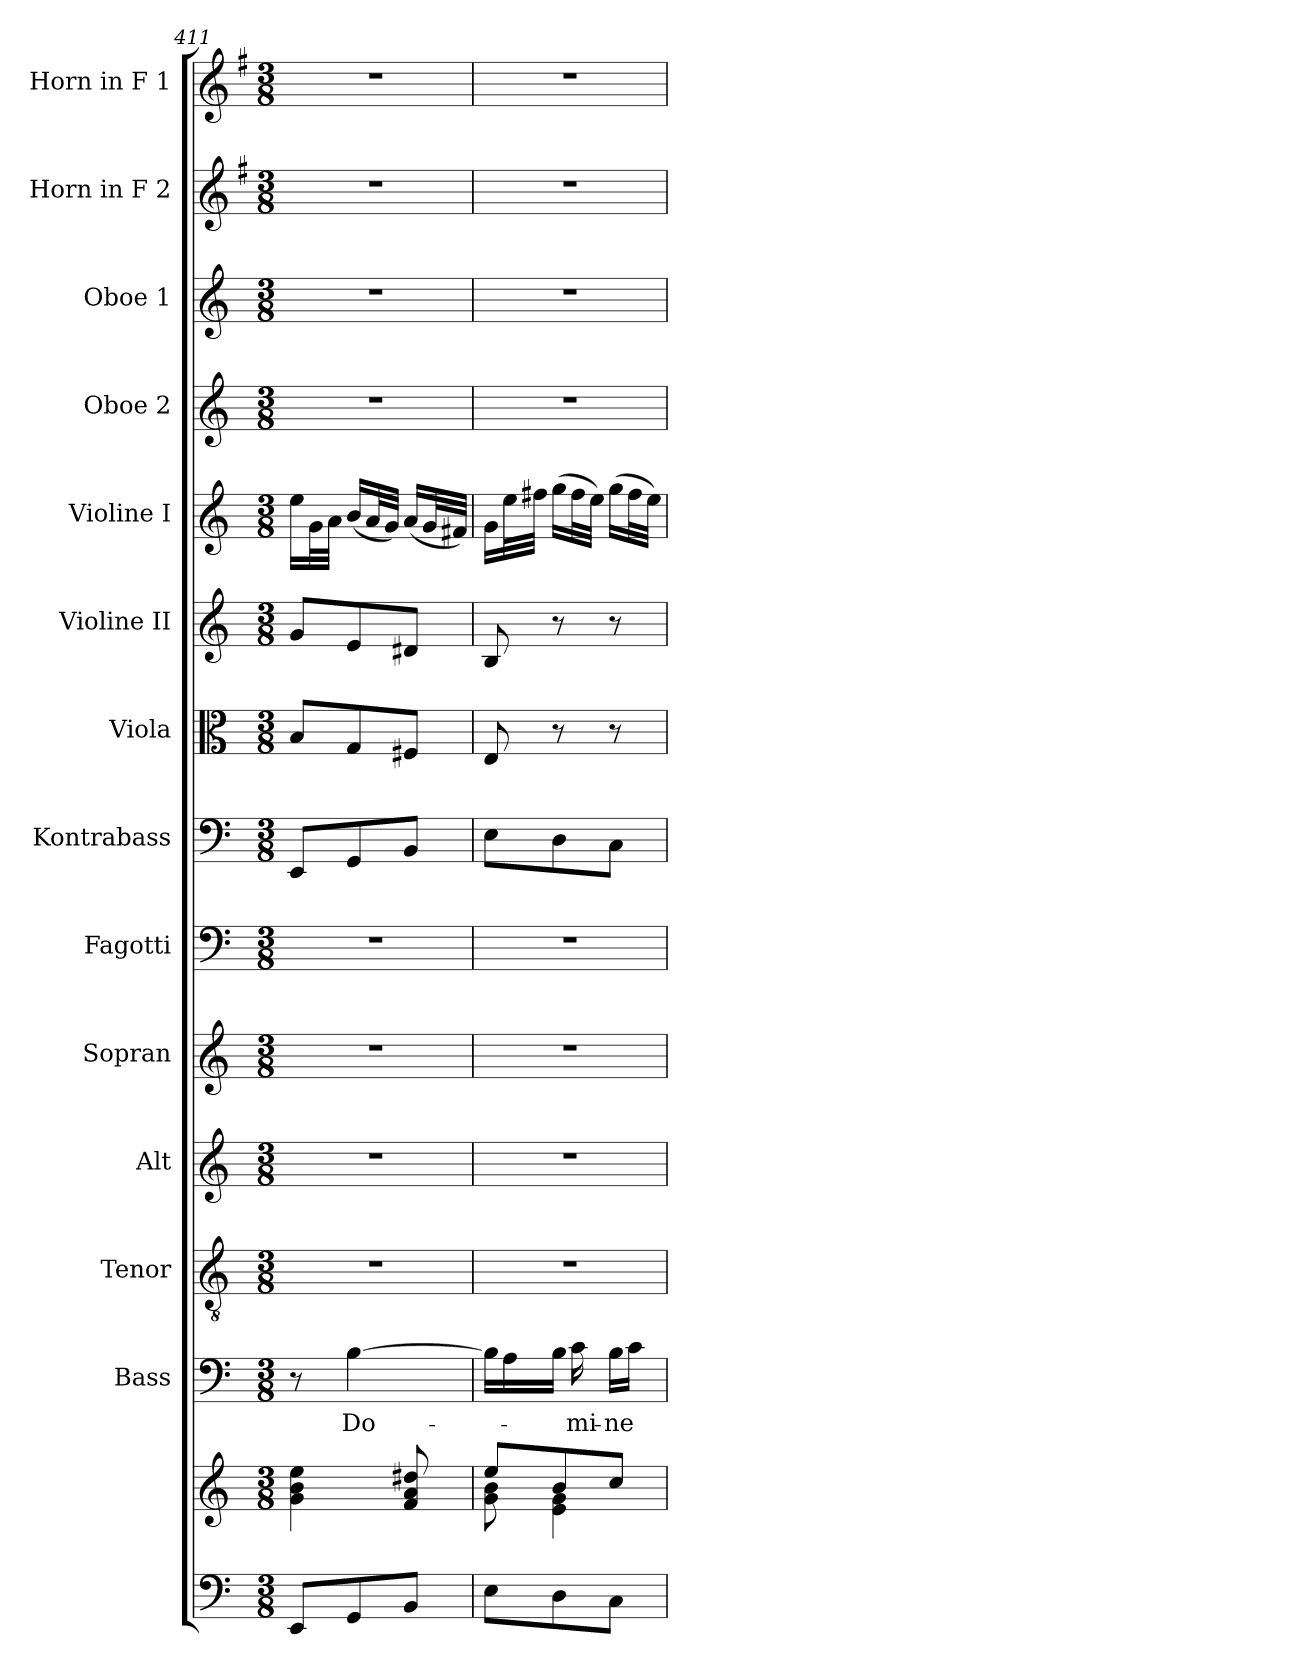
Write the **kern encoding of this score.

**kern	**kern	**kern	**text	**kern	**kern	**kern	**kern	**kern	**kern	**kern	**kern	**kern	**kern	**kern	**kern
*part14	*part14	*part13	*part13	*part12	*part11	*part10	*part9	*part8	*part7	*part6	*part5	*part4	*part3	*part2	*part1
*staff15	*staff14	*staff13	*staff13	*staff12	*staff11	*staff10	*staff9	*staff8	*staff7	*staff6	*staff5	*staff4	*staff3	*staff2	*staff1
*	*	*I"Bass	*	*I"Tenor	*I"Alt	*I"Sopran	*I"Fagotti	*I"Kontrabass	*I"Viola	*I"Violine II	*I"Violine I	*I"Oboe 2	*I"Oboe 1	*I"Horn in F 2	*I"Horn in F 1
*	*	*I'B.	*	*I'T.	*I'A.	*I'S.	*I'Fg.	*I'Kb.	*I'Vla.	*I'Vl. II	*I'Vl. I	*I'Ob. 2	*I'Ob. 1	*	*
*clefF4	*clefG2	*clefF4	*	*clefGv2	*clefG2	*clefG2	*clefF4	*clefF4	*clefC3	*clefG2	*clefG2	*clefG2	*clefG2	*clefG2	*clefG2
*	*	*	*	*	*	*	*	*ITrd7c12	*	*	*	*	*	*ITrd4c7	*ITrd4c7
*k[]	*k[]	*k[]	*	*k[]	*k[]	*k[]	*k[]	*k[]	*k[]	*k[]	*k[]	*k[]	*k[]	*k[]	*k[]
*C:	*C:	*C:	*	*C:	*C:	*C:	*C:	*C:	*C:	*C:	*C:	*C:	*C:	*C:	*C:
*M3/8	*M3/8	*M3/8	*	*M3/8	*M3/8	*M3/8	*M3/8	*M3/8	*M3/8	*M3/8	*M3/8	*M3/8	*M3/8	*M3/8	*M3/8
=411	=411	=411	=411	=411	=411	=411	=411	=411	=411	=411	=411	=411	=411	=411	=411
8EE/L	4g\ 4b\ 4ee\	8r	.	4.r	4.r	4.r	4.r	8EEE/L	8B/L	8g/L	16ee\LL	4.r	4.r	4.r	4.r
.	.	.	.	.	.	.	.	.	.	.	32g\L	.	.	.	.
.	.	.	.	.	.	.	.	.	.	.	32a\JJJ	.	.	.	.
!	!	!	!LO:LY:b	!	!	!	!	!	!	!	!	!	!	!	!
8GG/	.	[4B\	Do-	.	.	.	.	8GGG/	8G/	8e/	(<16b/LL	.	.	.	.
.	.	.	.	.	.	.	.	.	.	.	32a/L	.	.	.	.
.	.	.	.	.	.	.	.	.	.	.	32g/JJJ)	.	.	.	.
8BB/J	8f/ 8a/ 8dd#X/	.	.	.	.	.	.	8BBB/J	8F#X/J	8d#X/J	(<16a/LL	.	.	.	.
.	.	.	.	.	.	.	.	.	.	.	32g/L	.	.	.	.
.	.	.	.	.	.	.	.	.	.	.	32f#X/JJJ)	.	.	.	.
!!LO:PB:g=z
=412	=412	=412	=412	=412	=412	=412	=412	=412	=412	=412	=412	=412	=412	=412	=412
*	*^	*	*	*	*	*	*	*	*	*	*	*	*	*	*
8E\L	8ee/L	8g\ 8b\	16B\LL]	.	4.r	4.r	4.r	4.r	8EE\L	8E/	8B/	16g\LL	4.r	4.r	4.r	4.r
.	.	.	16A\	.	.	.	.	.	.	.	.	32ee\L	.	.	.	.
.	.	.	.	.	.	.	.	.	.	.	.	32ff#X\JJJ	.	.	.	.
8D\	8b/	4e\ 4g\	16B\JJ	.	.	.	.	.	8DD\	8r	8r	(>16gg\LL	.	.	.	.
!	!	!	!	!LO:LY:b	!	!	!	!	!	!	!	!	!	!	!	!
.	.	.	16c\	-mi-	.	.	.	.	.	.	.	32ff#\L	.	.	.	.
.	.	.	.	.	.	.	.	.	.	.	.	32ee\JJJ)	.	.	.	.
!	!	!	!	!LO:LY:b	!	!	!	!	!	!	!	!	!	!	!	!
8C\J	8cc/J	.	16B\LL	-ne	.	.	.	.	8CC\J	8r	8r	(>16gg\LL	.	.	.	.
.	.	.	16c\JJ	.	.	.	.	.	.	.	.	32ff#\L	.	.	.	.
.	.	.	.	.	.	.	.	.	.	.	.	32ee\JJJ)	.	.	.	.
*	*v	*v	*	*	*	*	*	*	*	*	*	*	*	*	*	*
=	=	=	=	=	=	=	=	=	=	=	=	=	=	=	=
*-	*-	*-	*-	*-	*-	*-	*-	*-	*-	*-	*-	*-	*-	*-	*-
